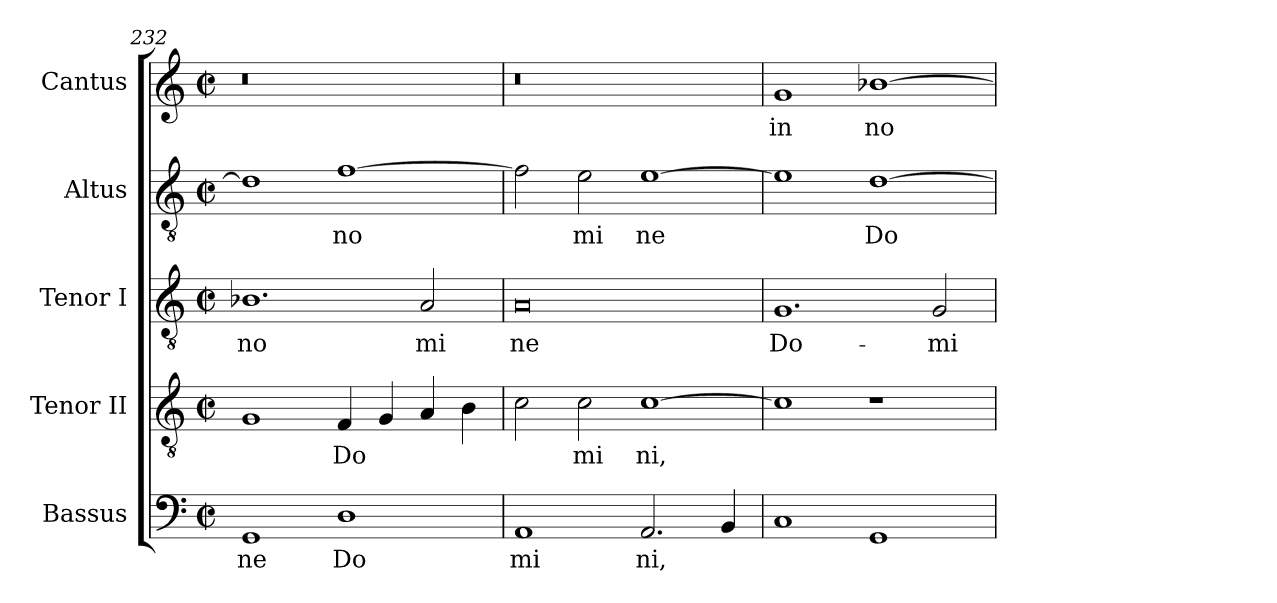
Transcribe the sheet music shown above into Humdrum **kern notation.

**kern	**text	**kern	**text	**kern	**text	**kern	**text	**kern	**text
*part5	*part5	*part4	*part4	*part3	*part3	*part2	*part2	*part1	*part1
*staff5	*staff5	*staff4	*staff4	*staff3	*staff3	*staff2	*staff2	*staff1	*staff1
*I"Bassus	*	*I"Tenor II	*	*I"Tenor I	*	*I"Altus	*	*I"Cantus	*
*I'B	*	*I'T II	*	*I'T I	*	*I'A	*	*I'C	*
*clefF4	*	*clefGv2	*	*clefGv2	*	*clefGv2	*	*clefG2	*
*k[]	*	*k[]	*	*k[]	*	*k[]	*	*k[]	*
*C:	*	*C:	*	*C:	*	*C:	*	*C:	*
*M2/2	*	*M2/2	*	*M2/2	*	*M2/2	*	*M2/2	*
*met(c|)	*	*met(c|)	*	*met(c|)	*	*met(c|)	*	*met(c|)	*
=232	=232	=232	=232	=232	=232	=232	=232	=232	=232
!	!LO:LY:b:cj	!	!LO:LY:b:cj	!	!LO:LY:b:cj	!	!LO:LY:b:cj	!	!
1GG	ne	1G	.	1.B-X	no	1d]	.	0r	.
!	!LO:LY:b:cj	!	!LO:LY:b:cj	!	!	!	!LO:LY:b:cj	!	!
1D	Do	4F/	Do	.	.	[>1f	no	.	.
!	!	!	!LO:LY:b:cj	!	!	!	!	!	!
.	.	4G/	.	.	.	.	.	.	.
!	!	!	!LO:LY:b:cj	!	!LO:LY:b:cj	!	!	!	!
.	.	4A/	.	2A/	mi	.	.	.	.
!	!	!	!LO:LY:b:cj	!	!	!	!	!	!
.	.	4B\	.	.	.	.	.	.	.
=233	=233	=233	=233	=233	=233	=233	=233	=233	=233
!	!LO:LY:b:cj	!	!LO:LY:b:cj	!	!LO:LY:b:cj	!	!LO:LY:b:cj	!	!
1AA	mi	2c\	.	0A	ne	2f\]	.	0r	.
!	!	!	!LO:LY:b:cj	!	!	!	!LO:LY:b:cj	!	!
.	.	2c\	mi	.	.	2e\	mi	.	.
!	!LO:LY:b:cj	!	!LO:LY:b:cj	!	!	!	!LO:LY:b:cj	!	!
2.AA/	ni,	[>1c	ni,	.	.	[>1e	ne	.	.
!	!LO:LY:b:cj	!	!	!	!	!	!	!	!
4BB/	.	.	.	.	.	.	.	.	.
!!LO:PB:g=z
=234	=234	=234	=234	=234	=234	=234	=234	=234	=234
!	!LO:LY:b:cj	!	!LO:LY:b:cj	!	!LO:LY:b:cj	!	!LO:LY:b:cj	!	!LO:LY:b:cj
1C	.	1c]	.	1.G	Do-	1e]	.	1g	in
!	!LO:LY:b:cj	!	!	!	!	!	!LO:LY:b:cj	!	!LO:LY:b:cj
1GG	.	1r	.	.	.	[>1d	Do-	[>1b-X	no-
!	!	!	!	!	!LO:LY:b:cj	!	!	!	!
.	.	.	.	2G/	-mi-	.	.	.	.
=	=	=	=	=	=	=	=	=	=
*-	*-	*-	*-	*-	*-	*-	*-	*-	*-
